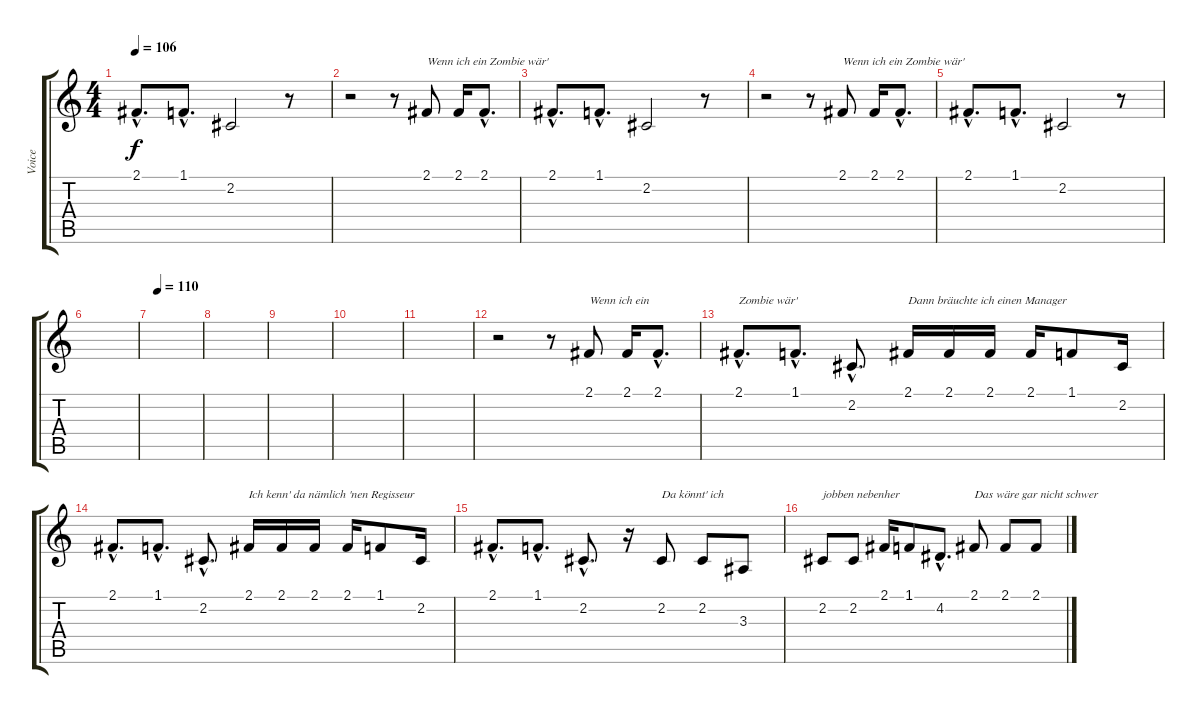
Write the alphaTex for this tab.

\track ("Voice" "Voice") {instrument altosax}
\staff {score tabs}
\tuning (E4 B3 G3 D3 A2 E2) {hide}
\ts (4 4)
\tempo 106
\clef g2
\ks c
2.1{hac}.8{d dy f} 1.1{hac}.8{d} 2.2.2 r.8 |
r.2 r.8 2.1.8{txt "Wenn ich ein Zombie wär'"} 2.1.16 2.1{hac}.8{d} |
2.1{hac}.8{d} 1.1{hac}.8{d} 2.2.2 r.8 |
r.2 r.8 2.1.8{txt "Wenn ich ein Zombie wär'"} 2.1.16 2.1{hac}.8{d} |
2.1{hac}.8{d} 1.1{hac}.8{d} 2.2.2 r.8 |
|
\tempo (110 0.125)
|
|
|
|
|
r.2 r.8 2.1.8{txt "Wenn ich ein "} 2.1.16 2.1{hac}.8{d} |
2.1{hac}.8{d txt "Zombie wär'"} 1.1{hac}.8{d} 2.2{hac}.8{d} 2.1.16{txt "Dann bräuchte ich einen Manager"} 2.1.16 2.1.16 2.1.16 1.1.8 2.2.16 |
2.1{hac}.8{d} 1.1{hac}.8{d} 2.2{hac}.8{d} 2.1.16{txt "Ich kenn' da nämlich 'nen Regisseur"} 2.1.16 2.1.16 2.1.16 1.1.8 2.2.16 |
2.1{hac}.8{d} 1.1{hac}.8{d} 2.2{hac}.8{d} r.16 2.2.8{txt "Da könnt' ich"} 2.2.8 3.3.8 |
2.2.8{txt "jobben nebenher"} 2.2.8 2.1.16 1.1.8 4.2{hac}.8{d} 2.1.8{txt "Das wäre gar nicht schwer"} 2.1.8 2.1.8
